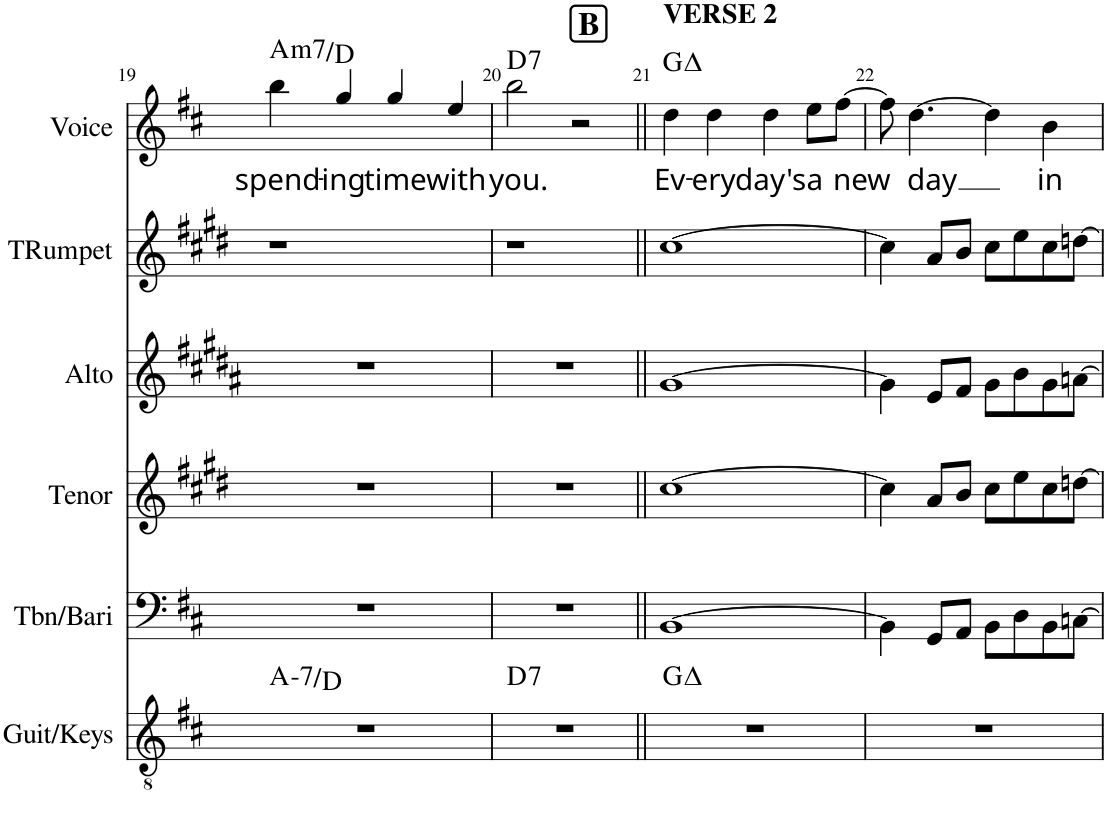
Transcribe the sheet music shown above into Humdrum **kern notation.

**kern	**harte	**kern	**kern	**kern	**kern	**kern	**text	**harte
*part6	*part6	*part5	*part4	*part3	*part2	*part1	*part1	*part1
*staff6	*	*staff5	*staff4	*staff3	*staff2	*staff1	*staff1	*
*I"Guit/Keys	*	*I"Tbn/Bari	*I"Tenor	*I"Alto	*I"Trumpet	*I"Voice	*	*
*I'Guit/Keys	*	*I'Tbn/Bari	*I'Tenor	*I'Alto	*I'TRumpet	*I'Voice	*	*
!!LO:PB:g=z
*clefGv2	*	*clefF4	*clefG2	*clefG2	*clefG2	*clefG2	*	*
*	*	*	*Trd8c14	*Trd5c9	*Trd1c2	*	*	*
*k[f#c#]	*	*k[f#c#]	*k[f#c#g#d#]	*k[f#c#g#d#a#]	*k[f#c#g#d#]	*k[f#c#]	*	*
*D:	*	*D:	*	*	*	*D:	*	*
*M4/4	*	*M4/4	*M4/4	*M4/4	*M4/4	*M4/4	*	*
=19	=19	=19	=19	=19	=19	=19	=19	=19
!	!LO:H:kt=7	!	!	!	!	!	!LO:LY:b	!LO:H:kt=m7
1r	A:min7/4	1r	1r	1r	1r	4bb\	spend-	A:min7/4
!	!	!	!	!	!	!	!LO:LY:b	!
.	.	.	.	.	.	4gg/	-ing	.
!	!	!	!	!	!	!	!LO:LY:b	!
.	.	.	.	.	.	4gg/	time	.
!	!	!	!	!	!	!	!LO:LY:b	!
.	.	.	.	.	.	4ee/	with	.
=20	=20	=20	=20	=20	=20	=20	=20	=20
!	!LO:H:kt=7	!	!	!	!	!	!LO:LY:b	!LO:H:kt=7
1r	D:7	1r	1r	1r	1r	2bb\	you.	D:7
.	.	.	.	.	.	2r	.	.
!!LO:REH:place=s1:a:B:cj:fs=14:t=B
=21||	=21||	=21||	=21||	=21||	=21||	=21||	=21||	=21||
!	!	!	!	!	!	!LO:TX:a:B:t=VERSE 2	!	!
!	!	!	!	!	!	!	!LO:LY:b	!
1r	G:maj	[1BB	[1cc#	[1g#	[1cc#	4dd\	Ev-	G:maj
!	!	!	!	!	!	!	!LO:LY:b	!
.	.	.	.	.	.	4dd\	-ery	.
!	!	!	!	!	!	!	!LO:LY:b	!
.	.	.	.	.	.	4dd\	day's	.
!	!	!	!	!	!	!	!LO:LY:b	!
.	.	.	.	.	.	8ee\L	a	.
!	!	!	!	!	!	!	!LO:LY:b	!
.	.	.	.	.	.	[8ff#\J	new	.
=22	=22	=22	=22	=22	=22	=22	=22	=22
1r	.	4BB\]	4cc#\]	4g#\]	4cc#\]	8ff#\]	.	.
!	!	!	!	!	!	!	!LO:LY:b	!
.	.	.	.	.	.	[4.dd\	day	.
.	.	8GG/L	8a/L	8e/L	8a/L	.	.	.
.	.	8AA/J	8b/J	8f#/J	8b/J	.	.	.
.	.	8BB\L	8cc#\L	8g#\L	8cc#\L	4dd\]	.	.
.	.	8D\	8ee\	8b\	8ee\	.	.	.
!	!	!	!	!	!	!	!LO:LY:b	!
.	.	8BB\	8cc#\	8g#\	8cc#\	4b\	in	.
.	.	[8Cn\J	[8ddn\J	[8an\J	[8ddn\J	.	.	.
=	=	=	=	=	=	=	=	=
*-	*-	*-	*-	*-	*-	*-	*-	*-
